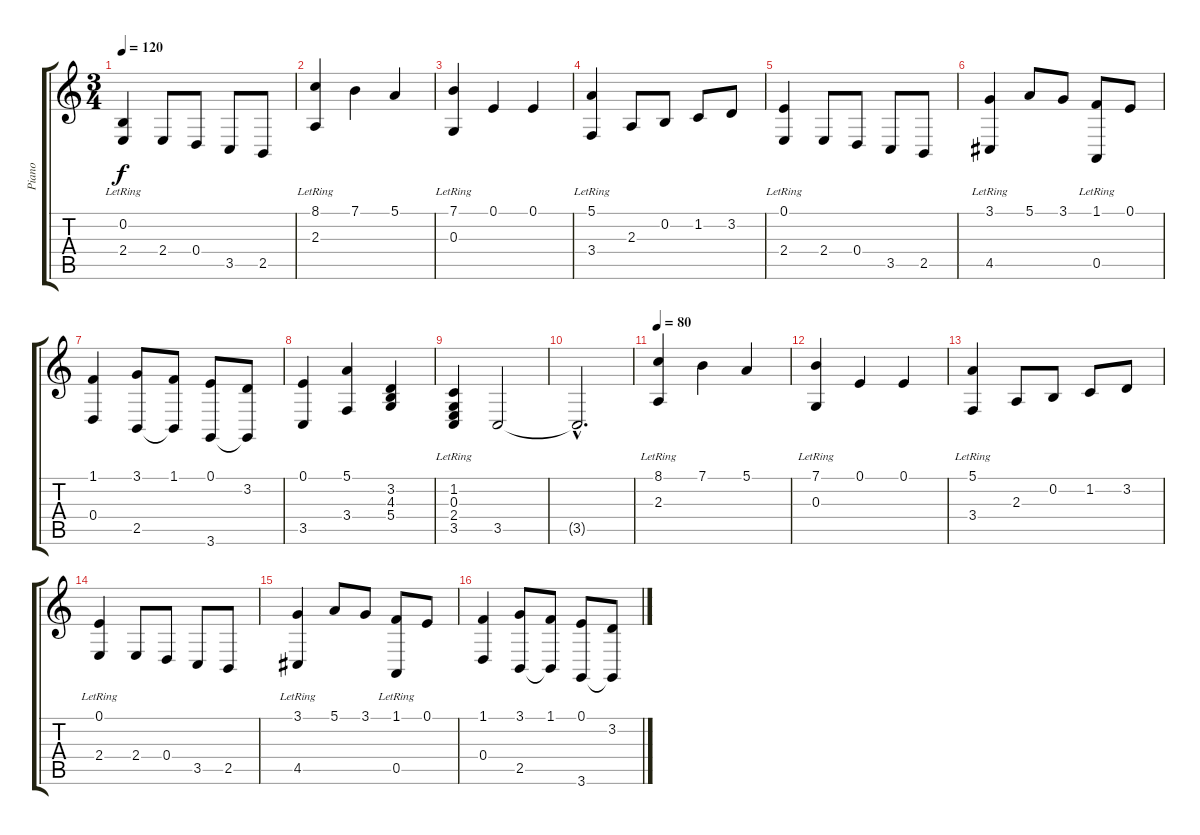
\track ("Piano" "Piano") {instrument acousticgrandpiano}
\staff {score tabs}
\tuning (E4 B3 G3 D3 A2 E2) {hide}
\ts (3 4)
\tempo 120
\clef g2
\ks c
(0.2{lr} 2.4).4{dy f} 2.4.8 0.4.8 3.5.8 2.5.8 |
(8.1 2.3{lr}).4 7.1.4 5.1.4 |
(7.1 0.3{lr}).4 0.1.4 0.1.4 |
(5.1 3.4{lr}).4 2.3.8 0.2.8 1.2.8 3.2.8 |
(0.1{lr} 2.4).4 2.4.8 0.4.8 3.5.8 2.5.8 |
(3.1 4.5{lr}).4 5.1.8 3.1.8 (1.1 0.5{lr}).8 0.1.8 |
(1.1 0.4).4 (3.1 2.5).8 (1.1 2.5{t}).8 (0.1 3.6).8 (3.2 3.6{t}).8 |
(0.1 3.5).4 (5.1 3.4).4 (3.2 4.3 5.4).4 |
(1.2{lr} 0.3{lr} 2.4{lr} 3.5).4 3.5.2 |
3.5{hac t}.2{d} |
\tempo 80
(8.1 2.3{lr}).4 7.1.4 5.1.4 |
(7.1 0.3{lr}).4 0.1.4 0.1.4 |
(5.1 3.4{lr}).4 2.3.8 0.2.8 1.2.8 3.2.8 |
(0.1{lr} 2.4).4 2.4.8 0.4.8 3.5.8 2.5.8 |
(3.1 4.5{lr}).4 5.1.8 3.1.8 (1.1 0.5{lr}).8 0.1.8 |
(1.1 0.4).4 (3.1 2.5).8 (1.1 2.5{t}).8 (0.1 3.6).8 (3.2 3.6{t}).8
